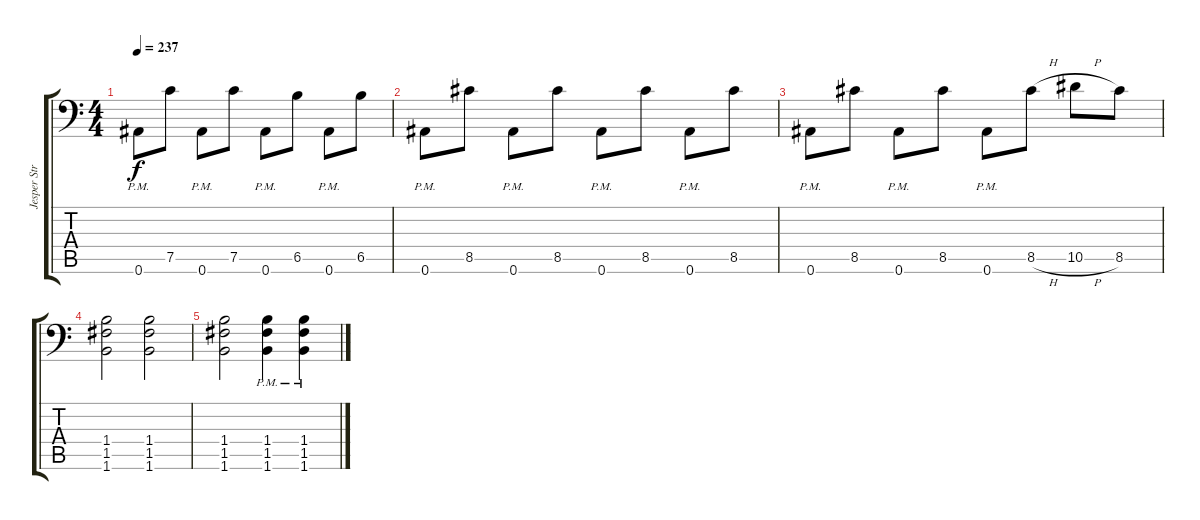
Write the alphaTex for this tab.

\track ("Jesper Strömblad" "Jesper Str") {instrument distortionguitar}
\staff {score tabs}
\tuning (C4 G3 Eb3 Bb2 F2 Bb1) {hide}
\ts (4 4)
\tempo 237
\clef f4
\ks c
0.6{pm}.8{dy f} 7.5.8 0.6{pm}.8 7.5.8 0.6{pm}.8 6.5.8 0.6{pm}.8 6.5.8 |
0.6{pm}.8 8.5.8 0.6{pm}.8 8.5.8 0.6{pm}.8 8.5.8 0.6{pm}.8 8.5.8 |
0.6{pm}.8 8.5.8 0.6{pm}.8 8.5.8 0.6{pm}.8 8.5{h}.8 10.5{h}.8 8.5.8 |
(1.4 1.5 1.6).2 (1.4 1.5 1.6).2 |
(1.4 1.5 1.6).2 (1.4{pm} 1.5{pm} 1.6{pm}).4 (1.4{pm} 1.5{pm} 1.6{pm}).4
